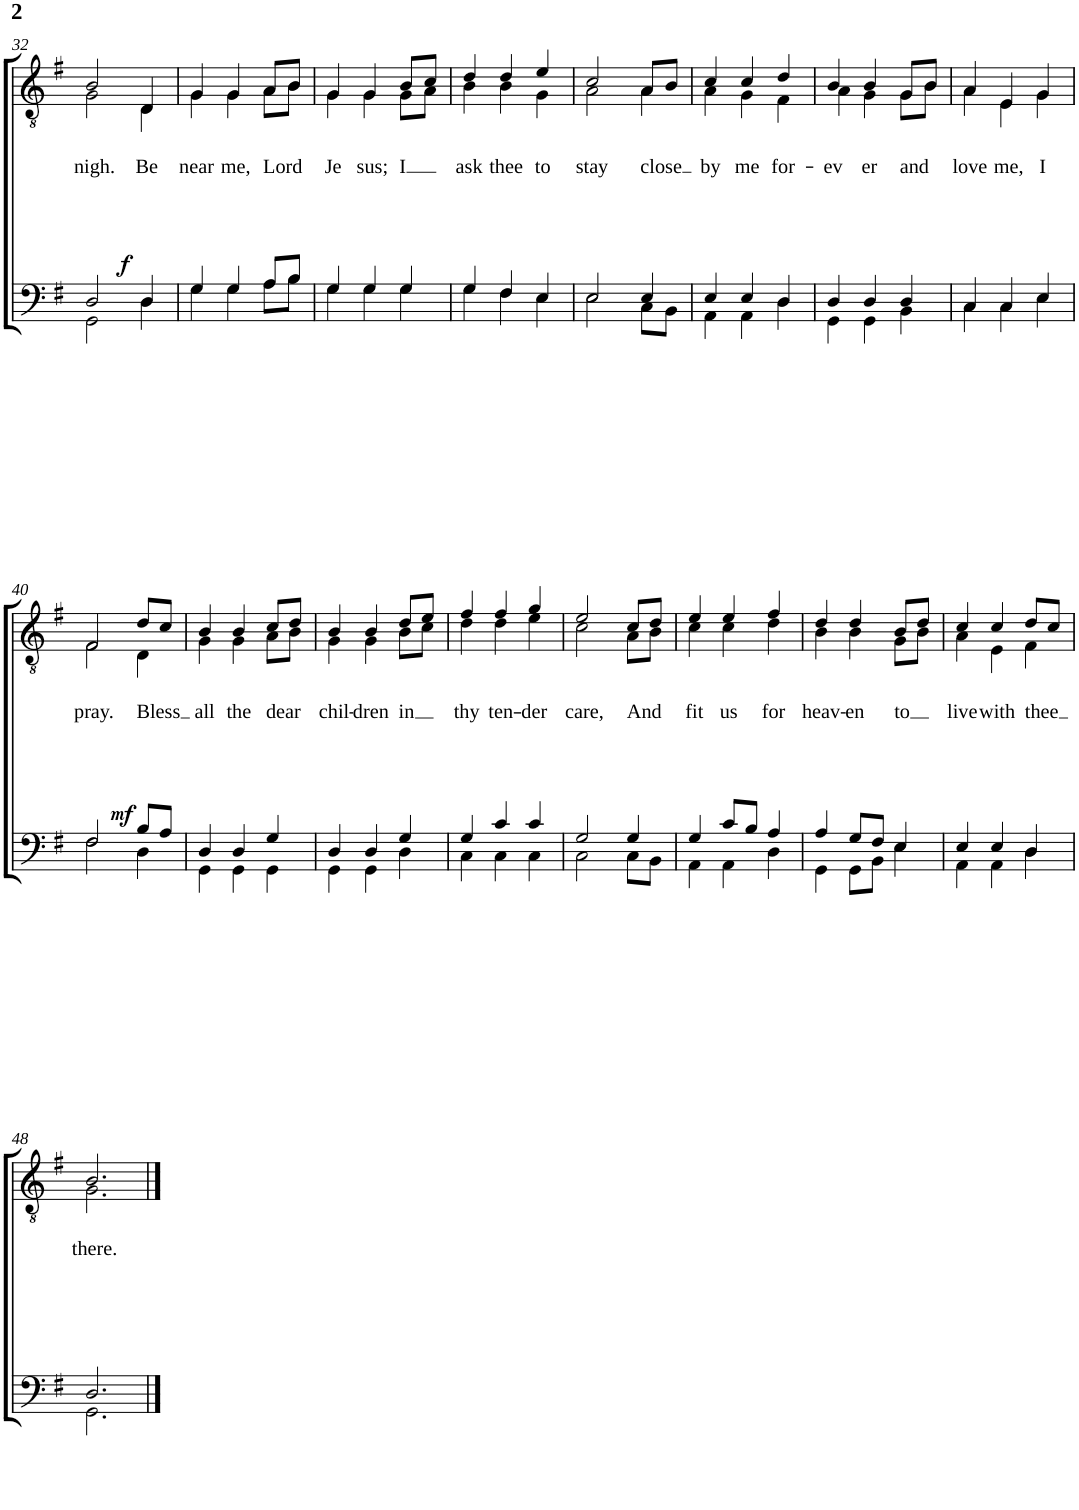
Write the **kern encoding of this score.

**kern	**dynam	**kern	**text
*part2	*part2	*part1	*part1
*staff2	*staff2	*staff1	*staff1
*I"Basses	*	*I"Tenors	*
!!LO:PB:g=z
*clefF4	*	*clefGv2	*
*k[f#]	*	*k[f#]	*
*M3/4	*	*M3/4	*
=32	=32	=32	=32
*^	*	*^	*
!	!	!	!	!	!LO:LY:b
2D/	2GG\	.	2B/	2G\	nigh.
!	!	!LO:DY:a	!	!	!LO:LY:b
4D/	4D\	f	4D/	4D\	Be
=33	=33	=33	=33	=33	=33
!	!	!	!	!	!LO:LY:b
4G/	4G\	.	4G/	4G\	near
!	!	!	!	!	!LO:LY:b
4G/	4G\	.	4G/	4G\	me,
!	!	!	!	!	!LO:LY:b
8A/L	8A\L	.	8A/L	8A\L	Lord
8B/J	8B\J	.	8B/J	8B\J	.
=34	=34	=34	=34	=34	=34
!	!	!	!	!	!LO:LY:b
4G/	4G\	.	4G/	4G\	Je
!	!	!	!	!	!LO:LY:b
4G/	4G\	.	4G/	4G\	sus;
!	!	!	!	!	!LO:LY:b
4G/	4G\	.	8B/L	8G\L	I
.	.	.	8c/J	8A\J	.
=35	=35	=35	=35	=35	=35
!	!	!	!	!	!LO:LY:b
4G/	4G\	.	4d/	4B\	ask
!	!	!	!	!	!LO:LY:b
4F#/	4F#\	.	4d/	4B\	thee
!	!	!	!	!	!LO:LY:b
4E/	4E\	.	4e/	4G\	to
=36	=36	=36	=36	=36	=36
!	!	!	!	!	!LO:LY:b
2E/	2E\	.	2c/	2A\	stay
!	!	!	!	!	!LO:LY:b
4E/	8C\L	.	8A/L	4A\	close
.	8BB\J	.	8B/J	.	.
=37	=37	=37	=37	=37	=37
!	!	!	!	!	!LO:LY:b
4E/	4AA\	.	4c/	4A\	by
!	!	!	!	!	!LO:LY:b
4E/	4AA\	.	4c/	4G\	me
!	!	!	!	!	!LO:LY:b
4D/	4D\	.	4d/	4F#\	for-
=38	=38	=38	=38	=38	=38
!	!	!	!	!	!LO:LY:b
4D/	4GG\	.	4B/	4A\	-ev
!	!	!	!	!	!LO:LY:b
4D/	4GG\	.	4B/	4G\	er
!	!	!	!	!	!LO:LY:b
4D/	4BB\	.	8G/L	8G\L	and
.	.	.	8B/J	8B\J	.
=39	=39	=39	=39	=39	=39
!	!	!	!	!	!LO:LY:b
4C/	4C\	.	4A/	4A\	love
!	!	!	!	!	!LO:LY:b
4C/	4C\	.	4E/	4E\	me,
!	!	!	!	!	!LO:LY:b
4E/	4E\	.	4G/	4G\	I
!!LO:LB:g=z	!!
=40	=40	=40	=40	=40	=40
!	!	!	!	!	!LO:LY:b
2F#/	2F#\	.	2F#/	2F#\	pray.
!	!	!LO:DY:a	!	!	!LO:LY:b
8B/L	4D\	mf	8d/L	4D\	Bless
8A/J	.	.	8c/J	.	.
=41	=41	=41	=41	=41	=41
!	!	!	!	!	!LO:LY:b
4D/	4GG\	.	4B/	4G\	all
!	!	!	!	!	!LO:LY:b
4D/	4GG\	.	4B/	4G\	the
!	!	!	!	!	!LO:LY:b
4G/	4GG\	.	8c/L	8A\L	dear
.	.	.	8d/J	8B\J	.
=42	=42	=42	=42	=42	=42
!	!	!	!	!	!LO:LY:b
4D/	4GG\	.	4B/	4G\	chil-
!	!	!	!	!	!LO:LY:b
4D/	4GG\	.	4B/	4G\	-dren
!	!	!	!	!	!LO:LY:b
4G/	4D\	.	8d/L	8B\L	in
.	.	.	8e/J	8c\J	.
=43	=43	=43	=43	=43	=43
!	!	!	!	!	!LO:LY:b
4G/	4C\	.	4f#/	4d\	thy
!	!	!	!	!	!LO:LY:b
4c/	4C\	.	4f#/	4d\	ten-
!	!	!	!	!	!LO:LY:b
4c/	4C\	.	4g/	4e\	-der
=44	=44	=44	=44	=44	=44
!	!	!	!	!	!LO:LY:b
2G/	2C\	.	2e/	2c\	care,
!	!	!	!	!	!LO:LY:b
4G/	8C\L	.	8c/L	8A\L	And
.	8BB\J	.	8d/J	8B\J	.
=45	=45	=45	=45	=45	=45
!	!	!	!	!	!LO:LY:b
4G/	4AA\	.	4e/	4c\	fit
!	!	!	!	!	!LO:LY:b
8c/L	4AA\	.	4e/	4c\	us
8B/J	.	.	.	.	.
!	!	!	!	!	!LO:LY:b
4A/	4D\	.	4f#/	4d\	for
=46	=46	=46	=46	=46	=46
!	!	!	!	!	!LO:LY:b
4A/	4GG\	.	4d/	4B\	heav-
!	!	!	!	!	!LO:LY:b
8G/L	8GG\L	.	4d/	4B\	-en
8F#/J	8BB\J	.	.	.	.
!	!	!	!	!	!LO:LY:b
4E/	4E\	.	8B/L	8G\L	to
.	.	.	8d/J	8B\J	.
=47	=47	=47	=47	=47	=47
!	!	!	!	!	!LO:LY:b
4E/	4AA\	.	4c/	4A\	live
!	!	!	!	!	!LO:LY:b
4E/	4AA\	.	4c/	4E\	with
!	!	!	!	!	!LO:LY:b
4D/	4D\	.	8d/L	4F#\	thee
.	.	.	8c/J	.	.
!!LO:LB:g=z	!!
=48	=48	=48	=48	=48	=48
!	!	!	!	!	!LO:LY:b
2.D/	2.GG\	.	2.B/	2.G\	there.
*v	*v	*	*	*	*
*	*	*v	*v	*
==	==	==	==
*-	*-	*-	*-
